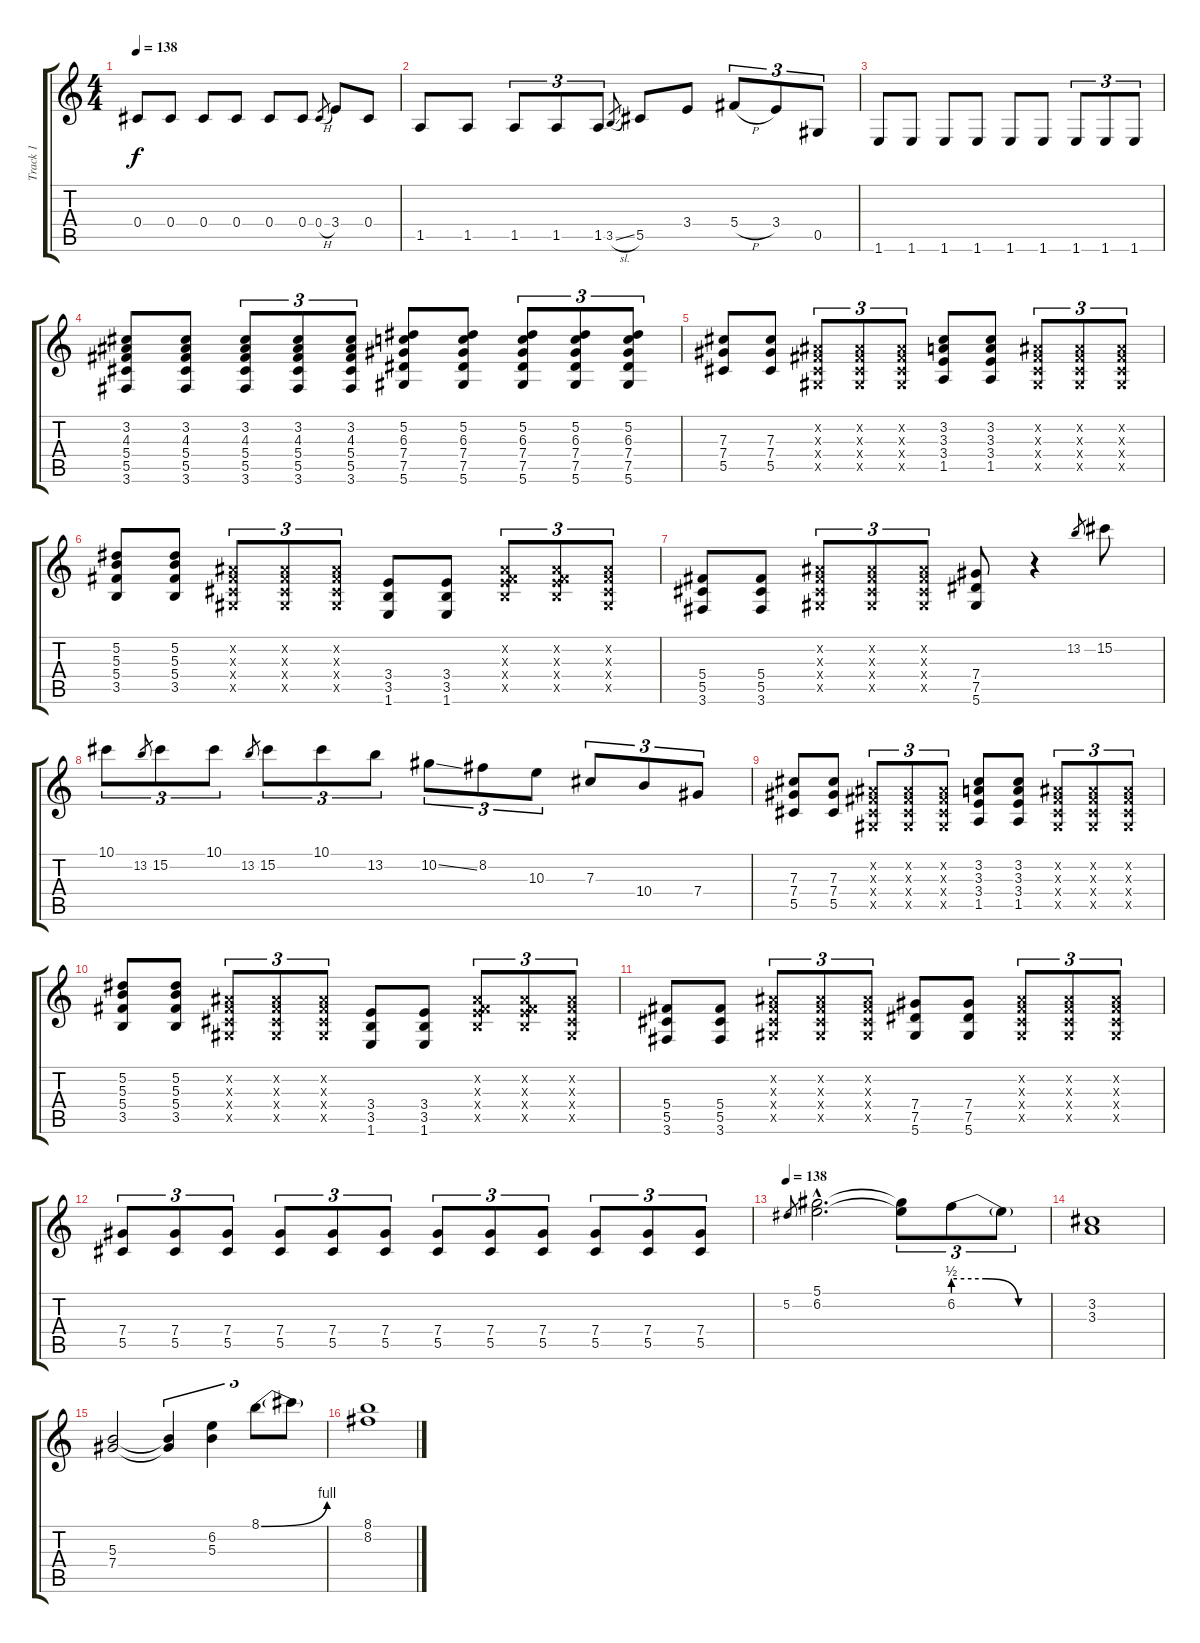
\track ("Track 1" "Track 1") {instrument acousticguitarsteel}
\staff {score tabs}
\tuning (Eb4 Bb3 Gb3 Db3 Ab2 Eb2) {hide}
\ts (4 4)
\tempo 138
\clef g2
\ks c
0.4.8{dy f} 0.4.8 0.4.8 0.4.8 0.4.8 0.4.8 0.4{h}.8{gr} 3.4.8 0.4.8 |
1.5.8 1.5.8 1.5.8{tu (3 2)} 1.5.8{tu (3 2)} 1.5.8{tu (3 2)} 3.5{sl}.8{gr} 5.5.8 3.4.8 5.4{h}.8{tu (3 2)} 3.4.8{tu (3 2)} 0.5.8{tu (3 2)} |
1.6.8 1.6.8 1.6.8 1.6.8 1.6.8 1.6.8 1.6.8{tu (3 2)} 1.6.8{tu (3 2)} 1.6.8{tu (3 2)} |
(3.2 4.3 5.4 5.5 3.6).8 (3.2 4.3 5.4 5.5 3.6).8 (3.2 4.3 5.4 5.5 3.6).8{tu (3 2)} (3.2 4.3 5.4 5.5 3.6).8{tu (3 2)} (3.2 4.3 5.4 5.5 3.6).8{tu (3 2)} (5.2 6.3 7.4 7.5 5.6).8 (5.2 6.3 7.4 7.5 5.6).8 (5.2 6.3 7.4 7.5 5.6).8{tu (3 2)} (5.2 6.3 7.4 7.5 5.6).8{tu (3 2)} (5.2 6.3 7.4 7.5 5.6).8{tu (3 2)} |
(7.3 7.4 5.5).8 (7.3 7.4 5.5).8 (0.2{x} 0.3{x} 0.4{x} 0.5{x}).8{tu (3 2)} (0.2{x} 0.3{x} 0.4{x} 0.5{x}).8{tu (3 2)} (0.2{x} 0.3{x} 0.4{x} 0.5{x}).8{tu (3 2)} (3.2 3.3 3.4 1.5).8 (3.2 3.3 3.4 1.5).8 (0.2{x} 0.3{x} 0.4{x} 0.5{x}).8{tu (3 2)} (0.2{x} 0.3{x} 0.4{x} 0.5{x}).8{tu (3 2)} (0.2{x} 0.3{x} 0.4{x} 0.5{x}).8{tu (3 2)} |
(5.2 5.3 5.4 3.5).8 (5.2 5.3 5.4 3.5).8 (0.2{x} 0.3{x} 0.4{x} 0.5{x}).8{tu (3 2)} (0.2{x} 0.3{x} 0.4{x} 0.5{x}).8{tu (3 2)} (0.2{x} 0.3{x} 0.4{x} 0.5{x}).8{tu (3 2)} (3.4 3.5 1.6).8 (3.4 3.5 1.6).8 (0.2{x} 0.3{x} 3.4{x} 3.5{x}).8{tu (3 2)} (0.2{x} 0.3{x} 3.4{x} 3.5{x}).8{tu (3 2)} (0.2{x} 0.3{x} 0.4{x} 0.5{x}).8{tu (3 2)} |
(5.4 5.5 3.6).8 (5.4 5.5 3.6).8 (0.2{x} 0.3{x} 0.4{x} 0.5{x}).8{tu (3 2)} (0.2{x} 0.3{x} 0.4{x} 0.5{x}).8{tu (3 2)} (0.2{x} 0.3{x} 0.4{x} 0.5{x}).8{tu (3 2)} (7.4 7.5 5.6).8 r.4 13.2.8{gr} 15.2.8 |
10.1.8{tu (3 2)} 13.2.8{gr} 15.2.8{tu (3 2)} 10.1.8{tu (3 2)} 13.2.8{gr} 15.2.8{tu (3 2)} 10.1.8{tu (3 2)} 13.2.8{tu (3 2)} 10.2{ss}.8{tu (3 2)} 8.2.8{tu (3 2)} 10.3.8{tu (3 2)} 7.3.8{tu (3 2)} 10.4.8{tu (3 2)} 7.4.8{tu (3 2)} |
(7.3 7.4 5.5).8 (7.3 7.4 5.5).8 (0.2{x} 0.3{x} 0.4{x} 0.5{x}).8{tu (3 2)} (0.2{x} 0.3{x} 0.4{x} 0.5{x}).8{tu (3 2)} (0.2{x} 0.3{x} 0.4{x} 0.5{x}).8{tu (3 2)} (3.2 3.3 3.4 1.5).8 (3.2 3.3 3.4 1.5).8 (0.2{x} 0.3{x} 0.4{x} 0.5{x}).8{tu (3 2)} (0.2{x} 0.3{x} 0.4{x} 0.5{x}).8{tu (3 2)} (0.2{x} 0.3{x} 0.4{x} 0.5{x}).8{tu (3 2)} |
(5.2 5.3 5.4 3.5).8 (5.2 5.3 5.4 3.5).8 (0.2{x} 0.3{x} 0.4{x} 0.5{x}).8{tu (3 2)} (0.2{x} 0.3{x} 0.4{x} 0.5{x}).8{tu (3 2)} (0.2{x} 0.3{x} 0.4{x} 0.5{x}).8{tu (3 2)} (3.4 3.5 1.6).8 (3.4 3.5 1.6).8 (0.2{x} 0.3{x} 3.4{x} 3.5{x}).8{tu (3 2)} (0.2{x} 0.3{x} 3.4{x} 3.5{x}).8{tu (3 2)} (0.2{x} 0.3{x} 0.4{x} 0.5{x}).8{tu (3 2)} |
(5.4 5.5 3.6).8 (5.4 5.5 3.6).8 (0.2{x} 0.3{x} 0.4{x} 0.5{x}).8{tu (3 2)} (0.2{x} 0.3{x} 0.4{x} 0.5{x}).8{tu (3 2)} (0.2{x} 0.3{x} 0.4{x} 0.5{x}).8{tu (3 2)} (7.4 7.5 5.6).8 (7.4 7.5 5.6).8 (0.2{x} 0.3{x} 0.4{x} 0.5{x}).8{tu (3 2)} (0.2{x} 0.3{x} 0.4{x} 0.5{x}).8{tu (3 2)} (0.2{x} 0.3{x} 0.4{x} 0.5{x}).8{tu (3 2)} |
(7.4 5.5).8{tu (3 2)} (7.4 5.5).8{tu (3 2)} (7.4 5.5).8{tu (3 2)} (7.4 5.5).8{tu (3 2)} (7.4 5.5).8{tu (3 2)} (7.4 5.5).8{tu (3 2)} (7.4 5.5).8{tu (3 2)} (7.4 5.5).8{tu (3 2)} (7.4 5.5).8{tu (3 2)} (7.4 5.5).8{tu (3 2)} (7.4 5.5).8{tu (3 2)} (7.4 5.5).8{tu (3 2)} |
\tempo 138
5.2.8{gr} (5.1{hac} 6.2{hac}).2{d} (5.1{t} 6.2{t}).8{tu (3 2)} 6.2{be (custom 0 2 20 2 40 0 60 0)}.8{tu (3 2)} 6.2{t}.8{tu (3 2)} |
(3.2 3.3).1 |
(5.3 7.4).2 (5.3{t} 7.4{t}).4{tu (3 2)} (6.2 5.3).4{tu (3 2)} 8.1{be (bend 0 0 60 4)}.8{tu (3 2)} 8.1{t}.8{tu (3 2)} |
(8.1 8.2).1
